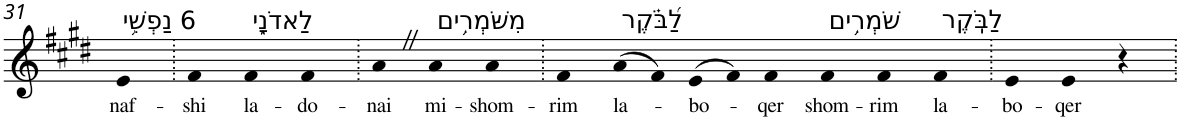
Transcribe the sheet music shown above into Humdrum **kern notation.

**kern	**text
*part1	*part1
*staff1	*staff1
*I"Piano	*
*I'Pno	*
!!LO:PB:g=z
*clefG2	*
*k[f#c#g#d#]	*
*E:	*
=31	=31
!LO:TX:a:t=6 נַפְשִׁ֥י	!
!	!LO:LY:b
4e	naf-
=32.	=32.
!	!LO:LY:b
4f#	-shi
!LO:TX:a:t=לַאדֹנָ֑י	!
!	!LO:LY:b
4f#	la-
!	!LO:LY:b
4f#	-do-
=33.	=33.
!	!LO:LY:b
4aZ	-nai
!LO:TX:a:t=מִשֹּׁמְרִ֥ים	!
!	!LO:LY:b
4a	mi-
!	!LO:LY:b
4a	-shom-
=34.	=34.
!	!LO:LY:b
4f#	-rim
!LO:TX:a:t=לַ֝בֹּ֗קֶר	!
!	!LO:LY:b
(>8a	la-
8f#)	.
!	!LO:LY:b
(>8e	-bo-
8f#)	.
!	!LO:LY:b
4f#	-qer
!LO:TX:a:t=שֹׁמְרִ֥ים	!
!	!LO:LY:b
4f#	shom-
!	!LO:LY:b
4f#	-rim
!LO:TX:a:t=לַבֹּֽקֶר	!
!	!LO:LY:b
4f#	la-
=35.	=35.
!	!LO:LY:b
4e	-bo-
!	!LO:LY:b
4e	-qer
4r	.
=.	=.
*-	*-
